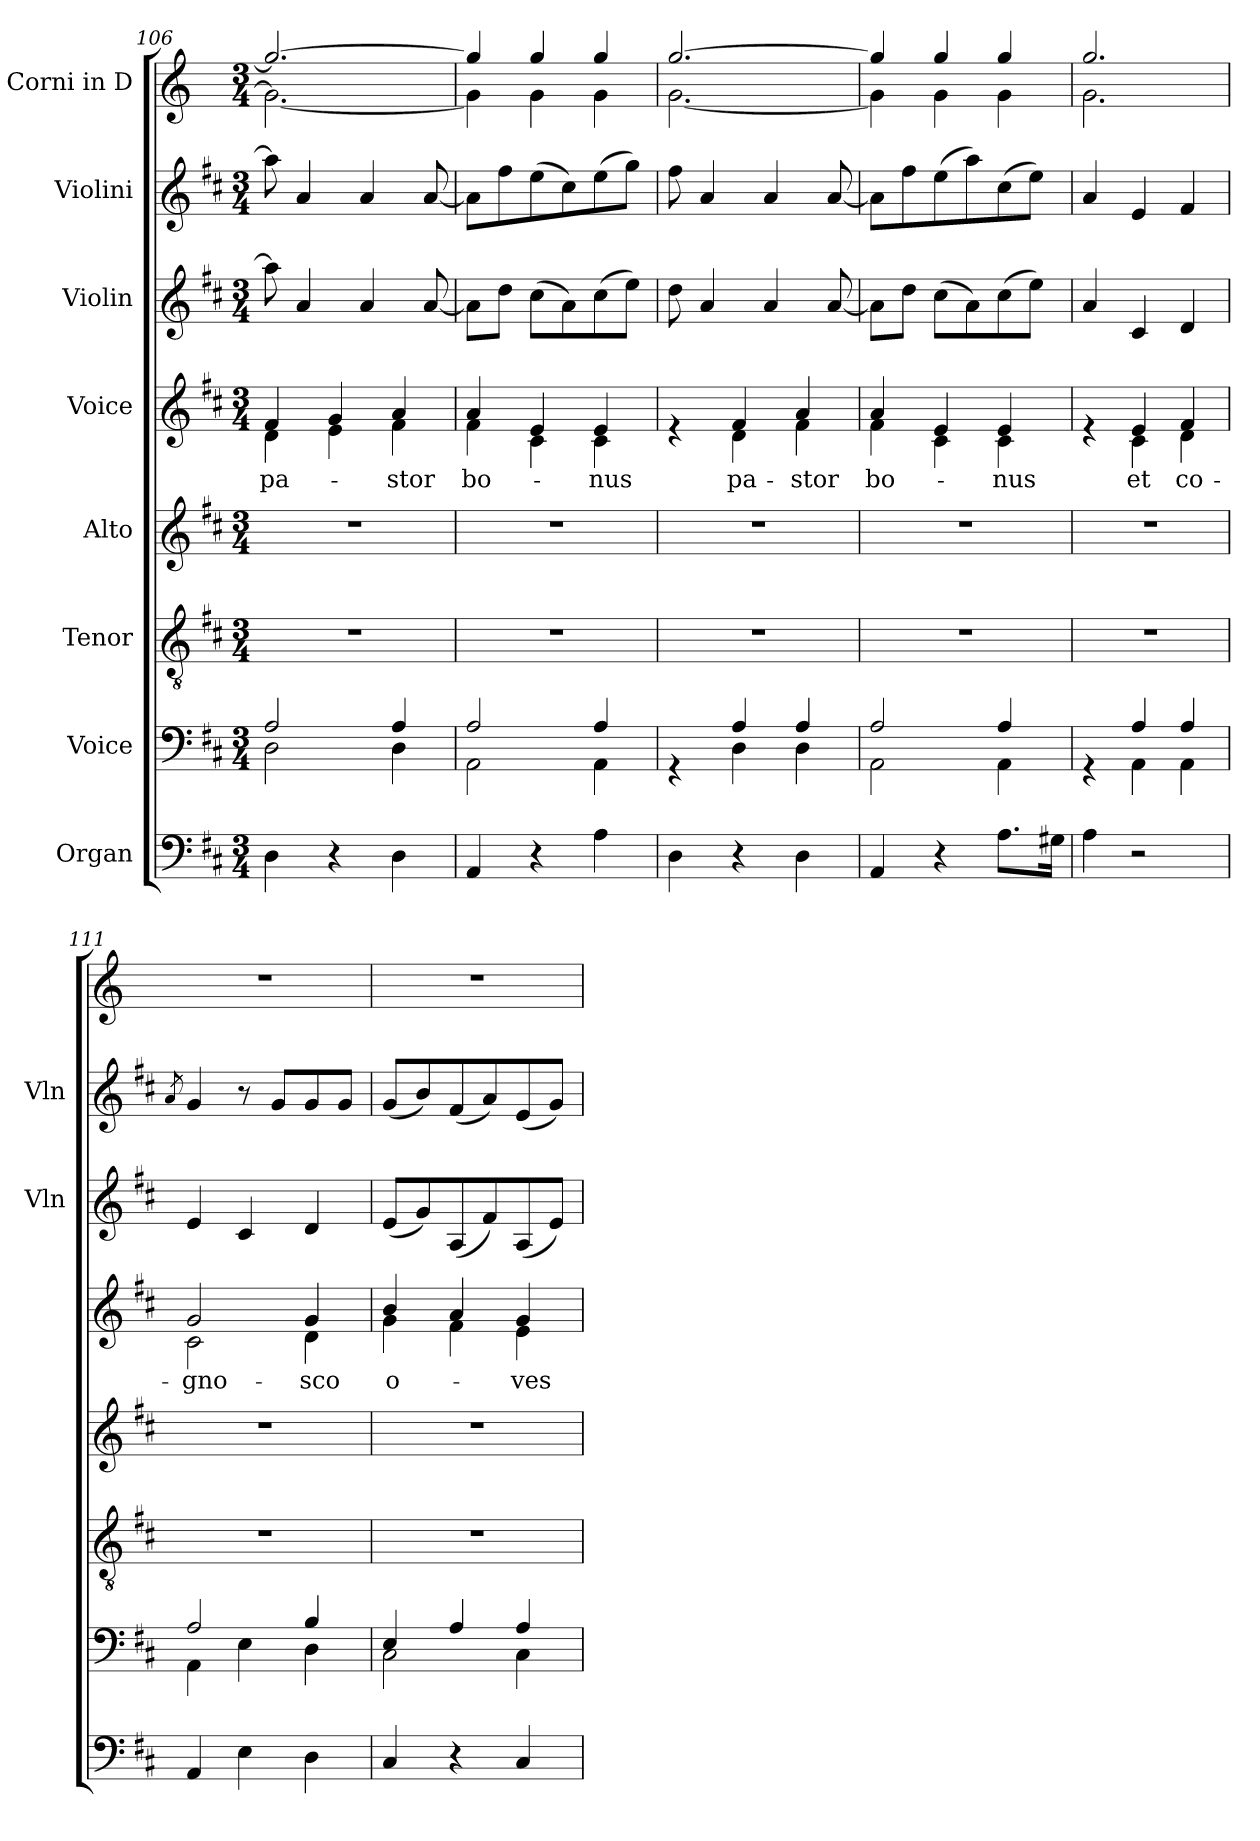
**kern	**kern	**kern	**kern	**kern	**text	**kern	**kern	**kern
*part8	*part7	*part6	*part5	*part4	*part4	*part3	*part2	*part1
*staff8	*staff7	*staff6	*staff5	*staff4	*staff4	*staff3	*staff2	*staff1
*I"Organ	*I"Voice	*I"Tenor	*I"Alto	*I"Voice	*	*I"Violin	*I"Violini	*I"Corni in D
*	*	*	*	*	*	*I'Vln	*I'Vln	*
!!LO:PB:g=z
*clefF4	*clefF4	*clefGv2	*clefG2	*clefG2	*	*clefG2	*clefG2	*clefG2
*	*	*	*	*	*	*	*	*ITrd6c10
*k[f#c#]	*k[f#c#]	*k[f#c#]	*k[f#c#]	*k[f#c#]	*	*k[f#c#]	*k[f#c#]	*k[f#c#]
*M3/4	*M3/4	*M3/4	*M3/4	*M3/4	*	*M3/4	*M3/4	*M3/4
=106	=106	=106	=106	=106	=106	=106	=106	=106
*	*^	*	*	*	*	*	*	*
!	!	!	!	!	!	!LO:LY:b	!	!	!
*	*	*	*	*	*^	*	*	*	*^
4D\	2A/	2D\	2.r	2.r	4f#/	4d\	pa-	8aa\]	8aa\]	2.a/_	2.A\_
.	.	.	.	.	.	.	.	4a/	4a/	.	.
4r	.	.	.	.	4g/	4e\	.	.	.	.	.
.	.	.	.	.	.	.	.	4a/	4a/	.	.
!	!	!	!	!	!	!	!LO:LY:b	!	!	!	!
4D\	4A/	4D\	.	.	4a/	4f#\	-stor	.	.	.	.
.	.	.	.	.	.	.	.	[8a/	[8a/	.	.
=107	=107	=107	=107	=107	=107	=107	=107	=107	=107	=107	=107
!	!	!	!	!	!	!	!LO:LY:b	!	!	!	!
4AA/	2A/	2AA\	2.r	2.r	4a/	4f#\	bo-	8a\L]	8a\L]	4a/]	4A\]
.	.	.	.	.	.	.	.	8dd\J	8ff#\	.	.
4r	.	.	.	.	4e/	4c#\	.	(8cc#\L	(8ee\	4a/	4A\
.	.	.	.	.	.	.	.	8a\)	8cc#\)	.	.
!	!	!	!	!	!	!	!LO:LY:b	!	!	!	!
4A\	4A/	4AA\	.	.	4e/	4c#\	-nus	(8cc#\	(8ee\	4a/	4A\
.	.	.	.	.	.	.	.	8ee\J)	8gg\J)	.	.
=108	=108	=108	=108	=108	=108	=108	=108	=108	=108	=108	=108
4D\	4rGG	4ryy	2.r	2.r	4re	4ryy	.	8dd\	8ff#\	[2.a/	[2.A\
.	.	.	.	.	.	.	.	4a/	4a/	.	.
!	!	!	!	!	!	!	!LO:LY:b	!	!	!	!
4r	4A/	4D\	.	.	4f#/	4d\	pa-	.	.	.	.
.	.	.	.	.	.	.	.	4a/	4a/	.	.
!	!	!	!	!	!	!	!LO:LY:b	!	!	!	!
4D\	4A/	4D\	.	.	4a/	4f#\	-stor	.	.	.	.
.	.	.	.	.	.	.	.	[8a/	[8a/	.	.
=109	=109	=109	=109	=109	=109	=109	=109	=109	=109	=109	=109
!	!	!	!	!	!	!	!LO:LY:b	!	!	!	!
4AA/	2A/	2AA\	2.r	2.r	4a/	4f#\	bo-	8a\L]	8a\L]	4a/]	4A\]
.	.	.	.	.	.	.	.	8dd\J	8ff#\	.	.
4r	.	.	.	.	4e/	4c#\	.	(8cc#\L	(8ee\	4a/	4A\
.	.	.	.	.	.	.	.	8a\)	8aa\)	.	.
!	!	!	!	!	!	!	!LO:LY:b	!	!	!	!
8.A\L	4A/	4AA\	.	.	4e/	4c#\	-nus	(8cc#\	(8cc#\	4a/	4A\
.	.	.	.	.	.	.	.	8ee\J)	8ee\J)	.	.
16G#X\Jk	.	.	.	.	.	.	.	.	.	.	.
=110	=110	=110	=110	=110	=110	=110	=110	=110	=110	=110	=110
4A\	4rGG	4ryy	2.r	2.r	4re	4ryy	.	4a/	4a/	2.a/	2.A\
!	!	!	!	!	!	!	!LO:LY:b	!	!	!	!
2r	4A/	4AA\	.	.	4e/	4c#\	et	4c#/	4e/	.	.
!	!	!	!	!	!	!	!LO:LY:b	!	!	!	!
.	4A/	4AA\	.	.	4f#/	4d\	co-	4d/	4f#/	.	.
*	*	*	*	*	*	*	*	*	*	*v	*v
=111	=111	=111	=111	=111	=111	=111	=111	=111	=111	=111
.	.	.	.	.	.	.	.	.	8qa/	.
!	!	!	!	!	!	!	!LO:LY:b	!	!	!
4AA/	2A/	4AA\	2.r	2.r	2g/	2c#\	-gno-	4e/	4g/	2.r
4E\	.	4E\	.	.	.	.	.	4c#/	8r	.
.	.	.	.	.	.	.	.	.	8g/L	.
!	!	!	!	!	!	!	!LO:LY:b	!	!	!
4D\	4B/	4D\	.	.	4g/	4d\	-sco	4d/	8g/	.
.	.	.	.	.	.	.	.	.	8g/J	.
=112	=112	=112	=112	=112	=112	=112	=112	=112	=112	=112
!	!	!	!	!	!	!	!LO:LY:b	!	!	!
4C#/	4E/	2C#\	2.r	2.r	4b/	4g\	o-	(8e/L	(8g/L	2.r
.	.	.	.	.	.	.	.	8g/)	8b/)	.
4r	4A/	.	.	.	4a/	4f#\	.	(8A/	(8f#/	.
.	.	.	.	.	.	.	.	8f#/)	8a/)	.
!	!	!	!	!	!	!	!LO:LY:b	!	!	!
4C#/	4A/	4C#\	.	.	4g/	4e\	-ves	(8A/	(8e/	.
.	.	.	.	.	.	.	.	8e/J)	8g/J)	.
*	*v	*v	*	*	*v	*v	*	*	*	*
=	=	=	=	=	=	=	=	=
*-	*-	*-	*-	*-	*-	*-	*-	*-
